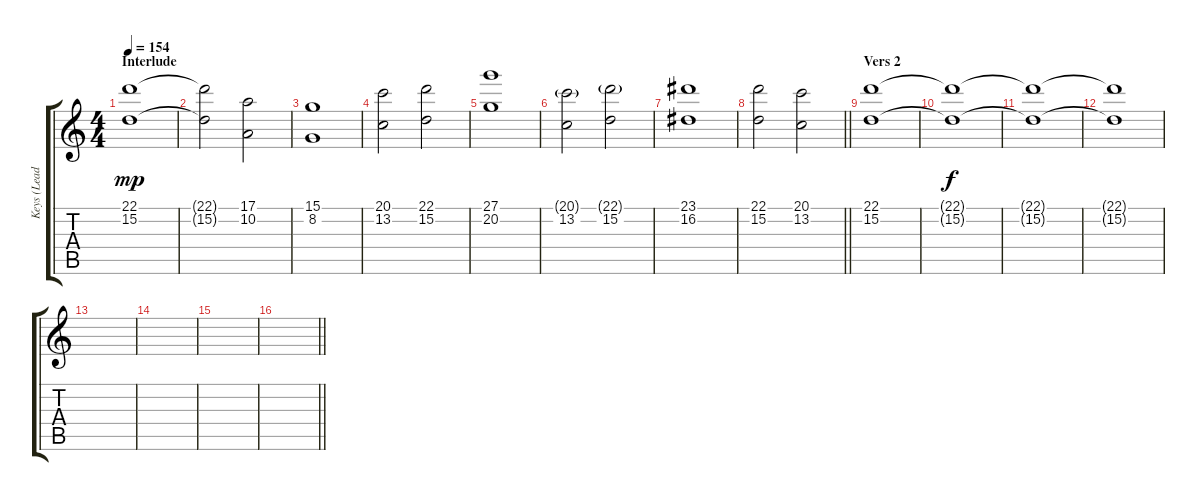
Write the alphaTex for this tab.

\track ("Keys (Lead)" "Keys (Lead") {instrument stringensemble1}
\staff {score tabs}
\tuning (E4 B3 G3 D3 A2 E2) {hide}
\ts (4 4)
\section ("" "Interlude")
\tempo 154
\clef g2
\ks c
(22.1 15.2).1{dy mp volume 13 instrument stringensemble1} |
(22.1{t} 15.2{t}).2 (17.1 10.2).2 |
(15.1 8.2).1 |
(20.1 13.2).2 (22.1 15.2).2 |
(27.1 20.2).1 |
(20.1{g} 13.2).2 (22.1{g} 15.2).2 |
(23.1 16.2).1 |
\barLineRight lightlight
(22.1 15.2).2 (20.1 13.2).2 |
\section ("" "Vers 2")
(22.1 15.2).1 |
(22.1{t} 15.2{t}).1{dy f} |
(22.1{t} 15.2{t}).1{volume 3} |
(22.1{t} 15.2{t}).1 |
|
|
|
\barLineRight lightlight
